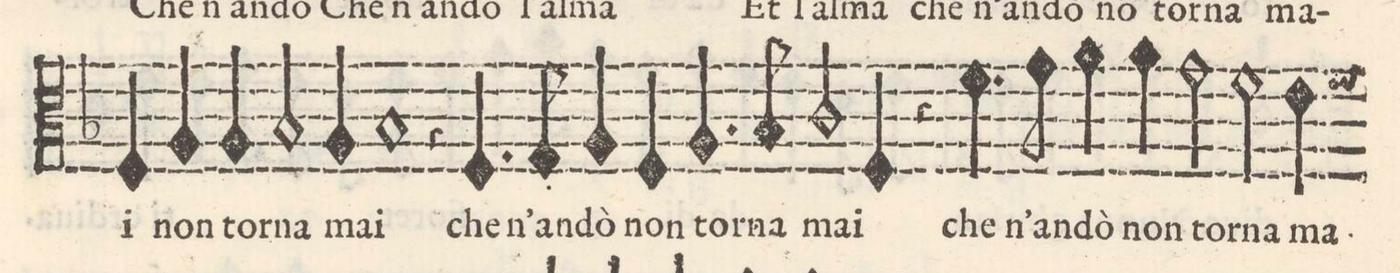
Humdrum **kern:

**kern	**text
*I"SESTO	*
*clefC3	*
*k[b-]	*
*met(C)	*
*M2/1	*
4F/	-i
4A/	non
=26-	=26-
4A/	to-
2B-/	-rna
4A/	ma-
1B-	-i
=27-	=27-
4r	.
4.F/	che
8G/	n'an-
4A/	-dò
4F/	non
4.A/	tor-
8B-/	-na
2c/	ma-
=28-	=28-
4F/	-i
4r	.
4.f\	che
8g\	n'an-
4a\	-dò
4a\	non
2g\	tor-
=29-	=29-
2f\	-na
4e\	ma-
*custos:f	*
*-	*-
